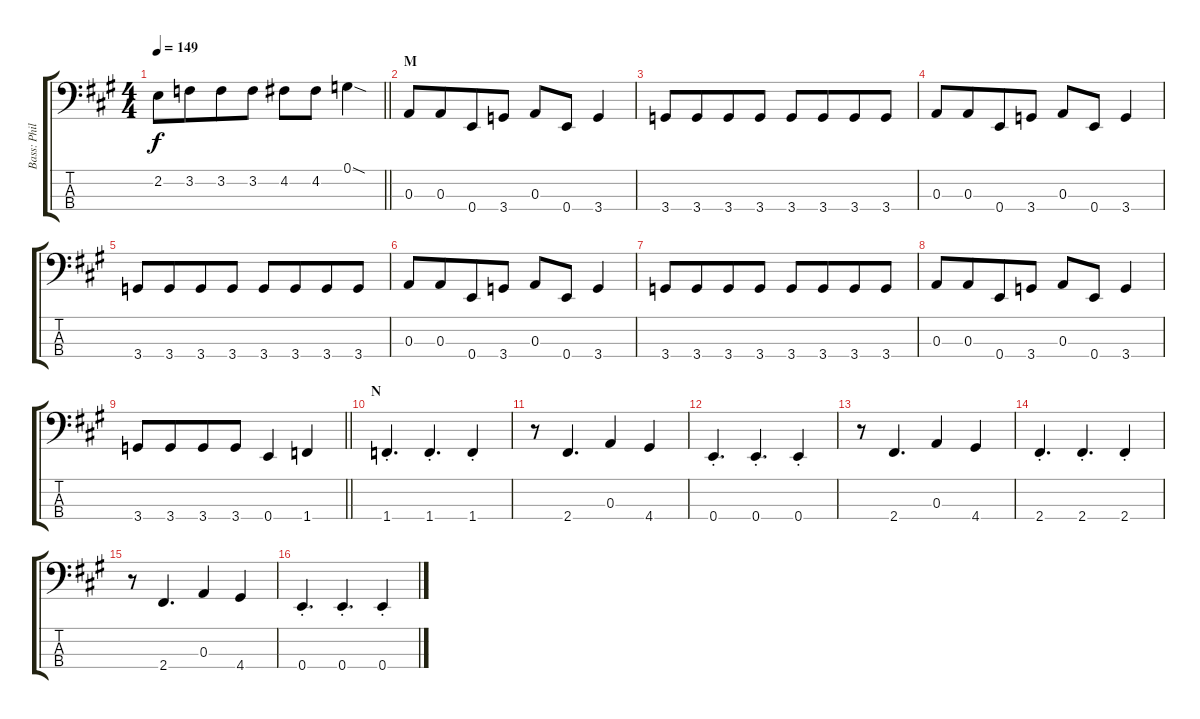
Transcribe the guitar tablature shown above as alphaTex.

\track ("Bass: Phillip" "Bass: Phil") {instrument electricbassfinger}
\staff {score tabs}
\tuning (G2 D2 A1 E1) {hide}
\ts (4 4)
\tempo 149
\clef f4
\barLineRight lightlight
\ks a
2.2{t}.8{dy f} 3.2.8{beam merge} 3.2.8 3.2.8 4.2.8 4.2.8 0.1{sod}.4 |
\section ("" "M")
0.3.8 0.3.8{beam merge} 0.4.8 3.4.8 0.3.8 0.4.8 3.4.4 |
3.4.8 3.4.8{beam merge} 3.4.8 3.4.8 3.4.8 3.4.8{beam merge} 3.4.8 3.4.8 |
0.3.8 0.3.8{beam merge} 0.4.8 3.4.8 0.3.8 0.4.8 3.4.4 |
3.4.8 3.4.8{beam merge} 3.4.8 3.4.8 3.4.8 3.4.8{beam merge} 3.4.8 3.4.8 |
0.3.8 0.3.8{beam merge} 0.4.8 3.4.8 0.3.8 0.4.8 3.4.4 |
3.4.8 3.4.8{beam merge} 3.4.8 3.4.8 3.4.8 3.4.8{beam merge} 3.4.8 3.4.8 |
0.3.8 0.3.8{beam merge} 0.4.8 3.4.8 0.3.8 0.4.8 3.4.4 |
\barLineRight lightlight
3.4.8 3.4.8{beam merge} 3.4.8 3.4.8 0.4.4 1.4.4 |
\section ("" "N")
1.4{st}.4{d} 1.4{st}.4{d} 1.4{st}.4 |
r.8 2.4.4{d} 0.3.4 4.4.4 |
0.4{st}.4{d} 0.4{st}.4{d} 0.4{st}.4 |
r.8 2.4.4{d} 0.3.4 4.4.4 |
2.4{st}.4{d} 2.4{st}.4{d} 2.4{st}.4 |
r.8 2.4.4{d} 0.3.4 4.4.4 |
0.4{st}.4{d} 0.4{st}.4{d} 0.4{st}.4
